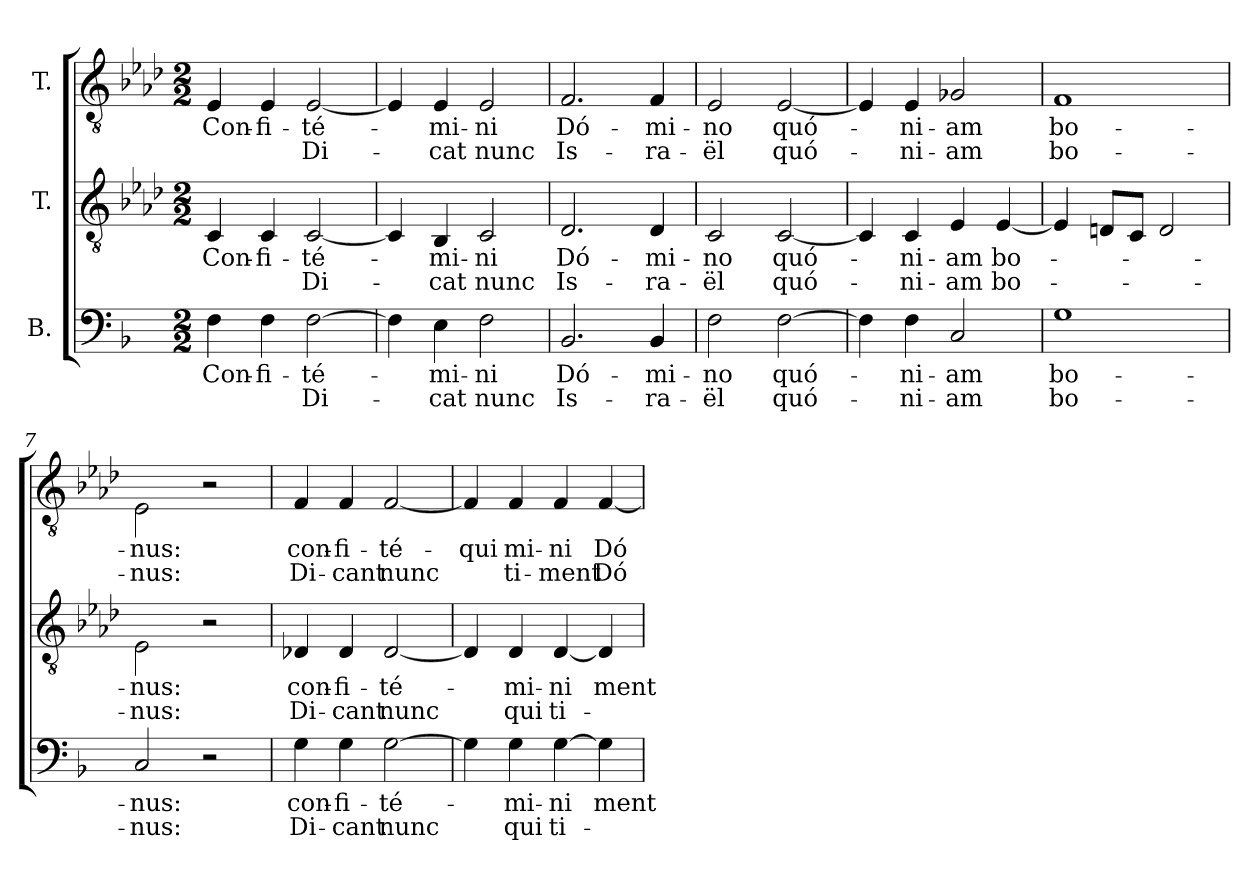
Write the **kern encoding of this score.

**kern	**text	**text	**kern	**text	**text	**kern	**text	**text
*part3	*part3	*part3	*part2	*part2	*part2	*part1	*part1	*part1
*staff3	*staff3	*staff3	*staff2	*staff2	*staff2	*staff1	*staff1	*staff1
*I"B.	*	*	*I"T.	*	*	*I"T.	*	*
!!LO:PB:g=z
*clefF4	*	*	*clefGv2	*	*	*clefGv2	*	*
*	*	*	*ITrd2c3	*	*	*ITrd2c3	*	*
*k[b-]	*	*	*k[b-]	*	*	*k[b-]	*	*
*F:	*	*	*F:	*	*	*F:	*	*
*M2/2	*	*	*M2/2	*	*	*M2/2	*	*
*MM126	*	*	*MM126	*	*	*MM126	*	*
=1	=1	=1	=1	=1	=1	=1	=1	=1
!	!LO:LY:b:color=#000000	!	!	!	!	!	!	!
!	!	!	!	!LO:LY:b:color=#000000	!	!	!	!
!	!	!	!	!	!	!	!LO:LY:b:color=#000000	!
4Fi\	Con-	.	4AAi/	Con-	.	4Ci/	Con-	.
!	!LO:LY:b:color=#000000	!	!	!	!	!	!	!
!	!	!	!	!LO:LY:b:color=#000000	!	!	!	!
!	!	!	!	!	!	!	!LO:LY:b:color=#000000	!
4Fi\	-fi-	.	4AAi/	-fi-	.	4Ci/	-fi-	.
!	!LO:LY:b:color=#000000	!LO:LY:b:color=#000000	!	!	!	!	!	!
!	!	!	!	!LO:LY:b:color=#000000	!LO:LY:b:color=#000000	!	!	!
!	!	!	!	!	!	!	!LO:LY:b:color=#000000	!LO:LY:b:color=#000000
[>2Fi\	-té-	Di-	[<2AAi/	-té-	Di-	[<2Ci/	-té-	Di-
=2	=2	=2	=2	=2	=2	=2	=2	=2
4Fi\]	.	.	4AAi/]	.	.	4Ci/]	.	.
!	!LO:LY:b:color=#000000	!LO:LY:b:color=#000000	!	!	!	!	!	!
!	!	!	!	!LO:LY:b:color=#000000	!LO:LY:b:color=#000000	!	!	!
!	!	!	!	!	!	!	!LO:LY:b:color=#000000	!LO:LY:b:color=#000000
4Ei\	-mi-	-cat	4GGi/	-mi-	-cat	4Ci/	-mi-	-cat
!	!LO:LY:b:color=#000000	!LO:LY:b:color=#000000	!	!	!	!	!	!
!	!	!	!	!LO:LY:b:color=#000000	!LO:LY:b:color=#000000	!	!	!
!	!	!	!	!	!	!	!LO:LY:b:color=#000000	!LO:LY:b:color=#000000
2Fi\	-ni	nunc	2AAi/	-ni	nunc	2Ci/	-ni	nunc
=3	=3	=3	=3	=3	=3	=3	=3	=3
!	!LO:LY:b:color=#000000	!LO:LY:b:color=#000000	!	!	!	!	!	!
!	!	!	!	!LO:LY:b:color=#000000	!LO:LY:b:color=#000000	!	!	!
!	!	!	!	!	!	!	!LO:LY:b:color=#000000	!LO:LY:b:color=#000000
2.BB-i/	Dó-	Is-	2.BB-i/	Dó-	Is-	2.Di/	Dó-	Is-
!	!LO:LY:b:color=#000000	!LO:LY:b:color=#000000	!	!	!	!	!	!
!	!	!	!	!LO:LY:b:color=#000000	!LO:LY:b:color=#000000	!	!	!
!	!	!	!	!	!	!	!LO:LY:b:color=#000000	!LO:LY:b:color=#000000
4BB-i/	-mi-	-ra-	4BB-i/	-mi-	-ra-	4Di/	-mi-	-ra-
=4	=4	=4	=4	=4	=4	=4	=4	=4
!	!LO:LY:b:color=#000000	!LO:LY:b:color=#000000	!	!	!	!	!	!
!	!	!	!	!LO:LY:b:color=#000000	!LO:LY:b:color=#000000	!	!	!
!	!	!	!	!	!	!	!LO:LY:b:color=#000000	!LO:LY:b:color=#000000
2Fi\	-no	-ël	2AAi/	-no	-ël	2Ci/	-no	-ël
!	!LO:LY:b:color=#000000	!LO:LY:b:color=#000000	!	!	!	!	!	!
!	!	!	!	!LO:LY:b:color=#000000	!LO:LY:b:color=#000000	!	!	!
!	!	!	!	!	!	!	!LO:LY:b:color=#000000	!LO:LY:b:color=#000000
[>2Fi\	quó-	quó-	[<2AAi/	quó-	quó-	[<2Ci/	quó-	quó-
=5	=5	=5	=5	=5	=5	=5	=5	=5
4Fi\]	.	.	4AAi/]	.	.	4Ci/]	.	.
!	!LO:LY:b:color=#000000	!LO:LY:b:color=#000000	!	!	!	!	!	!
!	!	!	!	!LO:LY:b:color=#000000	!LO:LY:b:color=#000000	!	!	!
!	!	!	!	!	!	!	!LO:LY:b:color=#000000	!LO:LY:b:color=#000000
4Fi\	-ni-	-ni-	4AAi/	-ni-	-ni-	4Ci/	-ni-	-ni-
!	!LO:LY:b:color=#000000	!LO:LY:b:color=#000000	!	!	!	!	!	!
!	!	!	!	!LO:LY:b:color=#000000	!LO:LY:b:color=#000000	!	!	!
!	!	!	!	!	!	!	!LO:LY:b:color=#000000	!LO:LY:b:color=#000000
2Ci/	-am	-am	4Ci/	-am	-am	2E-Xi/	-am	-am
!	!	!	!	!LO:LY:b:color=#000000	!LO:LY:b:color=#000000	!	!	!
.	.	.	[<4Ci/	bo-	bo-	.	.	.
=6	=6	=6	=6	=6	=6	=6	=6	=6
!	!LO:LY:b:color=#000000	!LO:LY:b:color=#000000	!	!	!	!	!	!
!	!	!	!	!	!	!	!LO:LY:b:color=#000000	!LO:LY:b:color=#000000
1Gi	bo-	bo-	4Ci/]	.	.	1Di	bo-	bo-
.	.	.	8BBni/L	.	.	.	.	.
.	.	.	8AAi/J	.	.	.	.	.
.	.	.	2BBi/	.	.	.	.	.
=7	=7	=7	=7	=7	=7	=7	=7	=7
!	!LO:LY:b:color=#000000	!LO:LY:b:color=#000000	!	!	!	!	!	!
!	!	!	!	!LO:LY:b:color=#000000	!LO:LY:b:color=#000000	!	!	!
!	!	!	!	!	!	!	!LO:LY:b:color=#000000	!LO:LY:b:color=#000000
2Ci/	-nus:	-nus:	2Ci\	-nus:	-nus:	2Ci\	-nus:	-nus:
2r	.	.	2r	.	.	2r	.	.
!!LO:LB:g=z
=8	=8	=8	=8	=8	=8	=8	=8	=8
!	!LO:LY:b:color=#000000	!LO:LY:b:color=#000000	!	!	!	!	!	!
!	!	!	!	!LO:LY:b:color=#000000	!LO:LY:b:color=#000000	!	!	!
!	!	!	!	!	!	!	!LO:LY:b:color=#000000	!LO:LY:b:color=#000000
4Gi\	con-	Di-	4BB-Xi/	con-	Di-	4Di/	con-	Di-
!	!LO:LY:b:color=#000000	!LO:LY:b:color=#000000	!	!	!	!	!	!
!	!	!	!	!LO:LY:b:color=#000000	!LO:LY:b:color=#000000	!	!	!
!	!	!	!	!	!	!	!LO:LY:b:color=#000000	!LO:LY:b:color=#000000
4Gi\	-fi-	-cant	4BB-i/	-fi-	-cant	4Di/	-fi-	-cant
!	!LO:LY:b:color=#000000	!LO:LY:b:color=#000000	!	!	!	!	!	!
!	!	!	!	!LO:LY:b:color=#000000	!LO:LY:b:color=#000000	!	!	!
!	!	!	!	!	!	!	!LO:LY:b:color=#000000	!LO:LY:b:color=#000000
[>2Gi\	-té-	nunc	[<2BB-i/	-té-	nunc	[<2Di/	-té-	nunc
=9	=9	=9	=9	=9	=9	=9	=9	=9
!	!	!	!	!	!	!	!LO:LY:b:color=#000000	!
4Gi\]	.	.	4BB-i/]	.	.	4Di/]	qui	.
!	!LO:LY:b:color=#000000	!LO:LY:b:color=#000000	!	!	!	!	!	!
!	!	!	!	!LO:LY:b:color=#000000	!LO:LY:b:color=#000000	!	!	!
!	!	!	!	!	!	!	!LO:LY:b:color=#000000	!LO:LY:b:color=#000000
4Gi\	-mi-	qui	4BB-i/	-mi-	qui	4Di/	-mi-	ti-
!	!LO:LY:b:color=#000000	!LO:LY:b:color=#000000	!	!	!	!	!	!
!	!	!	!	!LO:LY:b:color=#000000	!LO:LY:b:color=#000000	!	!	!
!	!	!	!	!	!	!	!LO:LY:b:color=#000000	!LO:LY:b:color=#000000
[>4Gi\	-ni	ti-	[<4BB-i/	-ni	ti-	4Di/	-ni	-ment
!	!LO:LY:b:color=#000000	!	!	!	!	!	!	!
!	!	!	!	!LO:LY:b:color=#000000	!	!	!	!
!	!	!	!	!	!	!	!LO:LY:b:color=#000000	!LO:LY:b:color=#000000
4Gi\]	-ment	.	4BB-i/]	-ment	.	[<4Di/	Dó-	Dó-
=	=	=	=	=	=	=	=	=
*-	*-	*-	*-	*-	*-	*-	*-	*-
